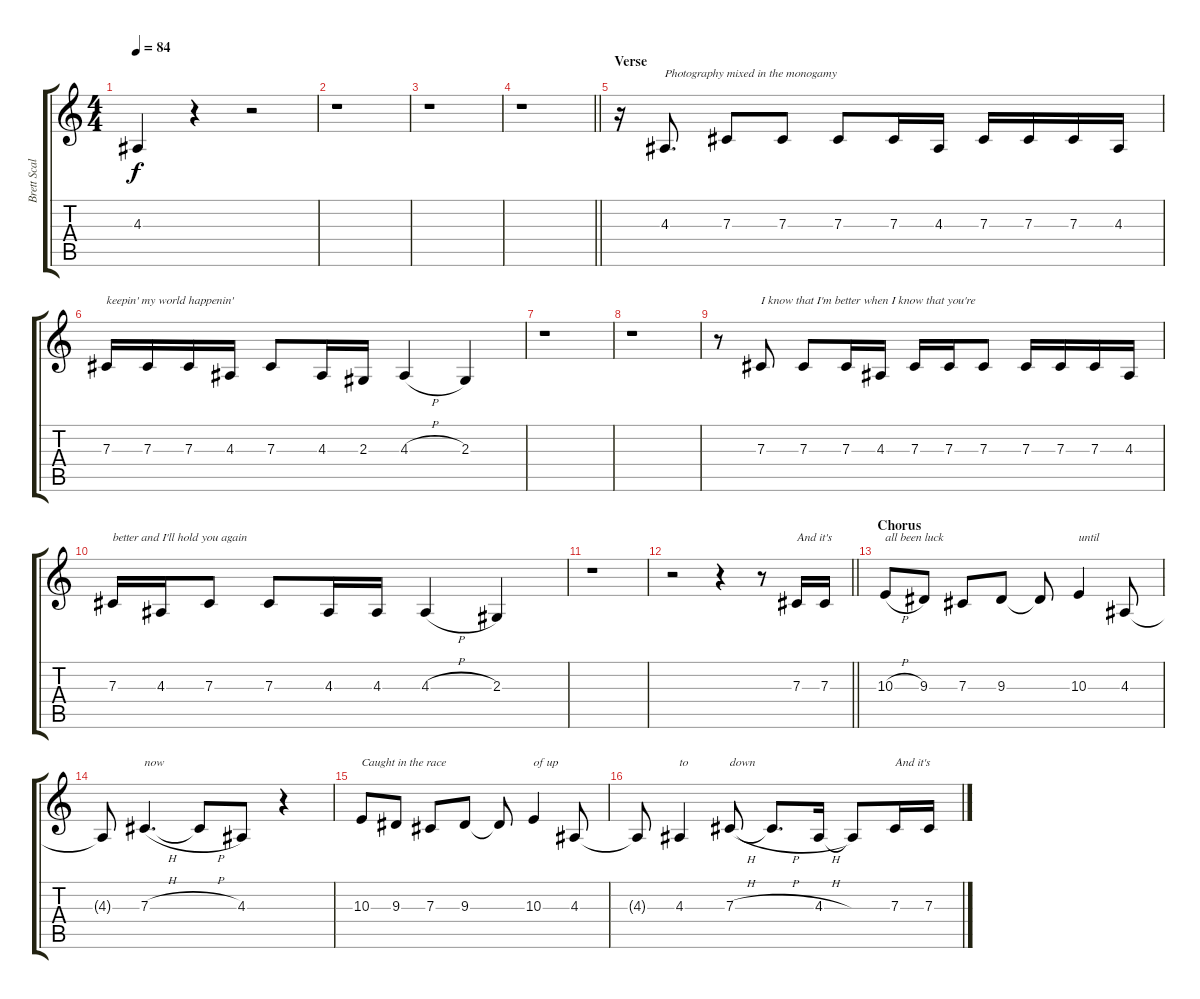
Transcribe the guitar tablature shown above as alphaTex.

\track ("Brett Scallions (Vocals)" "Brett Scal") {instrument bassoon}
\staff {score tabs}
\tuning (Eb4 Bb3 Gb3 Db3 Ab2 Eb2) {hide}
\ts (4 4)
\section ("" "")
\tempo 84
\clef g2
\ks c
4.3{t}.4{dy f} r.4 r.2 |
r.1 |
r.1 |
\barLineRight lightlight
r.1 |
\section ("" "Verse")
r.16 4.3.8{d txt "Photography mixed in the monogamy" instrument bassoon} 7.3.8 7.3.8 7.3.8 7.3.16 4.3.16 7.3.16 7.3.16 7.3.16 4.3.16 |
7.3.16{txt "keepin' my world happenin'"} 7.3.16 7.3.16 4.3.16 7.3.8 4.3.16 2.3.16 4.3{h}.4 2.3.4 |
r.1 |
r.1 |
r.8 7.3.8{txt "I know that I'm better when I know that you're"} 7.3.8 7.3.16 4.3.16 7.3.16 7.3.16 7.3.8 7.3.16 7.3.16 7.3.16 4.3.16 |
7.3.16{txt "better and I'll hold you again"} 4.3.16 7.3.8 7.3.8 4.3.16 4.3.16 4.3{h}.4 2.3.4 |
r.1 |
\barLineRight lightlight
r.2 r.4 r.8 7.3.16{txt "And it's" instrument violin} 7.3.16 |
\section ("" "Chorus")
10.3{h}.8{txt "all been luck"} 9.3.8 7.3.8 9.3.8 9.3{t}.8 10.3.4{txt "until"} 4.3.8 |
4.3{t}.8 7.3{h}.4{d txt "now"} 7.3{h t}.8 4.3.8 r.4 |
10.3.8{txt "Caught in the race"} 9.3.8 7.3.8 9.3.8 9.3{t}.8 10.3.4{txt "of up"} 4.3.8 |
4.3{t}.8 4.3.4{txt "to"} 7.3{h}.8{txt "down"} 7.3{h t}.8{d} 4.3{h}.16 4.3{t}.8 7.3.16{txt "And it's"} 7.3.16
